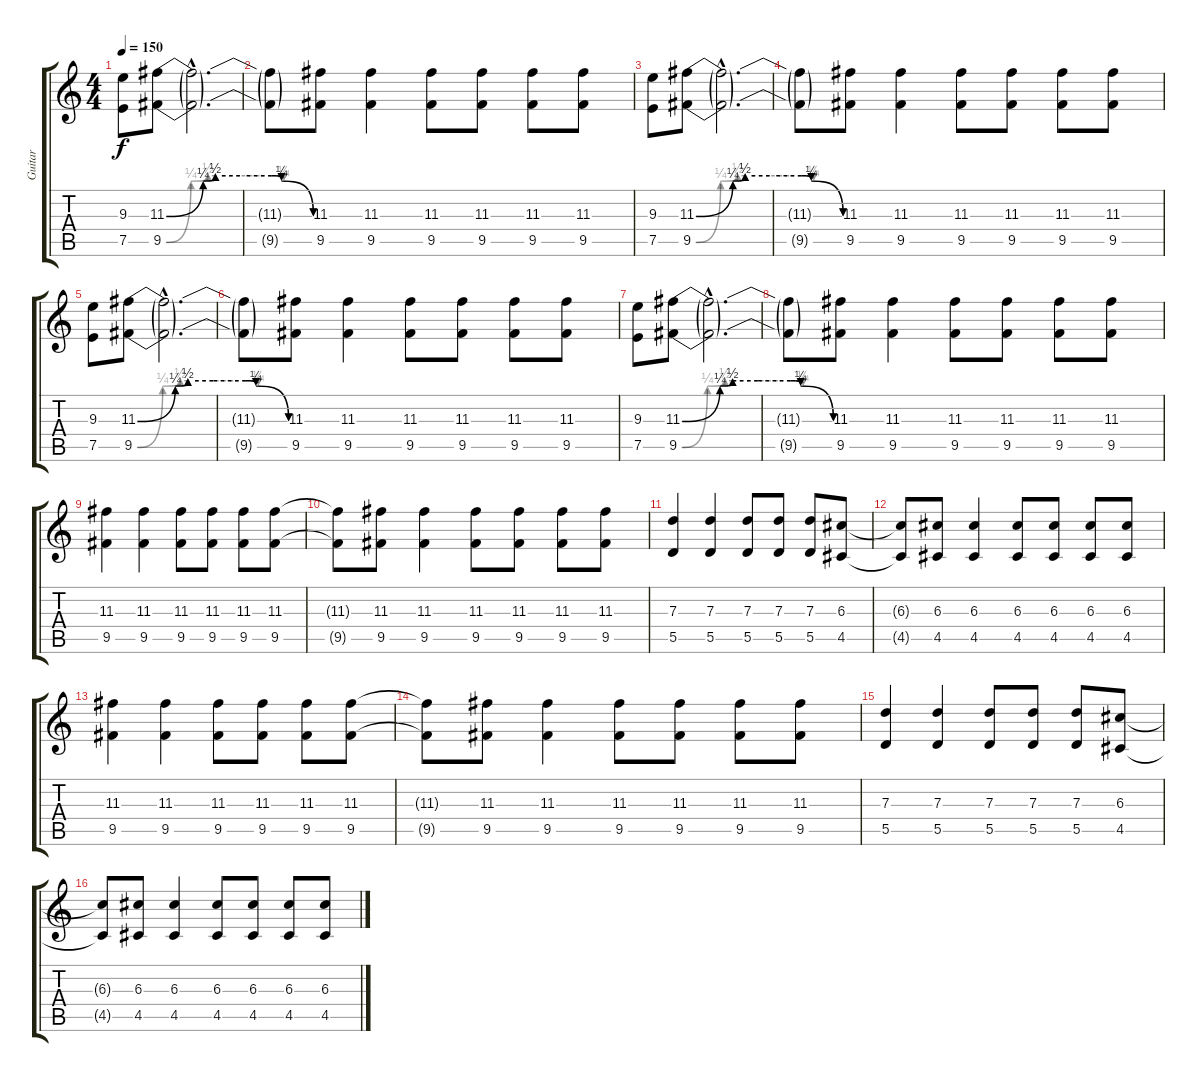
\track ("Guitar " "Guitar ") {instrument overdrivenguitar}
\staff {score tabs}
\tuning (E4 B3 G3 D3 A2 D2) {hide}
\ts (4 4)
\tempo 150
\clef g2
\ks c
(9.3 7.5).8{dy f} (11.3{be (custom 0 0 15 1 20 2 30 2 43 2 45 2 47 1 60 0)} 9.5{be (custom 0 0 10 1 17 2 20 2 30 2 38 2 43 2 48 1 60 0)}).8 (11.3{hac t} 9.5{hac t}).2{d} |
(11.3{t} 9.5{t}).8 (11.3 9.5).8 (11.3 9.5).4 (11.3 9.5).8 (11.3 9.5).8 (11.3 9.5).8 (11.3 9.5).8 |
(9.3 7.5).8 (11.3{be (custom 0 0 15 1 20 2 30 2 43 2 45 2 47 1 60 0)} 9.5{be (custom 0 0 10 1 17 2 20 2 30 2 38 2 43 2 48 1 60 0)}).8 (11.3{hac t} 9.5{hac t}).2{d} |
(11.3{t} 9.5{t}).8 (11.3 9.5).8 (11.3 9.5).4 (11.3 9.5).8 (11.3 9.5).8 (11.3 9.5).8 (11.3 9.5).8 |
(9.3 7.5).8 (11.3{be (custom 0 0 15 1 20 2 30 2 43 2 45 2 47 1 60 0)} 9.5{be (custom 0 0 10 1 17 2 20 2 30 2 38 2 43 2 48 1 60 0)}).8 (11.3{hac t} 9.5{hac t}).2{d} |
(11.3{t} 9.5{t}).8 (11.3 9.5).8 (11.3 9.5).4 (11.3 9.5).8 (11.3 9.5).8 (11.3 9.5).8 (11.3 9.5).8 |
(9.3 7.5).8 (11.3{be (custom 0 0 15 1 20 2 30 2 43 2 45 2 47 1 60 0)} 9.5{be (custom 0 0 10 1 17 2 20 2 30 2 38 2 43 2 48 1 60 0)}).8 (11.3{hac t} 9.5{hac t}).2{d} |
(11.3{t} 9.5{t}).8 (11.3 9.5).8 (11.3 9.5).4 (11.3 9.5).8 (11.3 9.5).8 (11.3 9.5).8 (11.3 9.5).8 |
(11.3 9.5).4 (11.3 9.5).4 (11.3 9.5).8 (11.3 9.5).8 (11.3 9.5).8 (11.3 9.5).8 |
(11.3{t} 9.5{t}).8 (11.3 9.5).8 (11.3 9.5).4 (11.3 9.5).8 (11.3 9.5).8 (11.3 9.5).8 (11.3 9.5).8 |
(7.3 5.5).4 (7.3 5.5).4 (7.3 5.5).8 (7.3 5.5).8 (7.3 5.5).8 (6.3 4.5).8 |
(6.3{t} 4.5{t}).8 (6.3 4.5).8 (6.3 4.5).4 (6.3 4.5).8 (6.3 4.5).8 (6.3 4.5).8 (6.3 4.5).8 |
(11.3 9.5).4 (11.3 9.5).4 (11.3 9.5).8 (11.3 9.5).8 (11.3 9.5).8 (11.3 9.5).8 |
(11.3{t} 9.5{t}).8 (11.3 9.5).8 (11.3 9.5).4 (11.3 9.5).8 (11.3 9.5).8 (11.3 9.5).8 (11.3 9.5).8 |
(7.3 5.5).4 (7.3 5.5).4 (7.3 5.5).8 (7.3 5.5).8 (7.3 5.5).8 (6.3 4.5).8 |
(6.3{t} 4.5{t}).8 (6.3 4.5).8 (6.3 4.5).4 (6.3 4.5).8 (6.3 4.5).8 (6.3 4.5).8 (6.3 4.5).8
